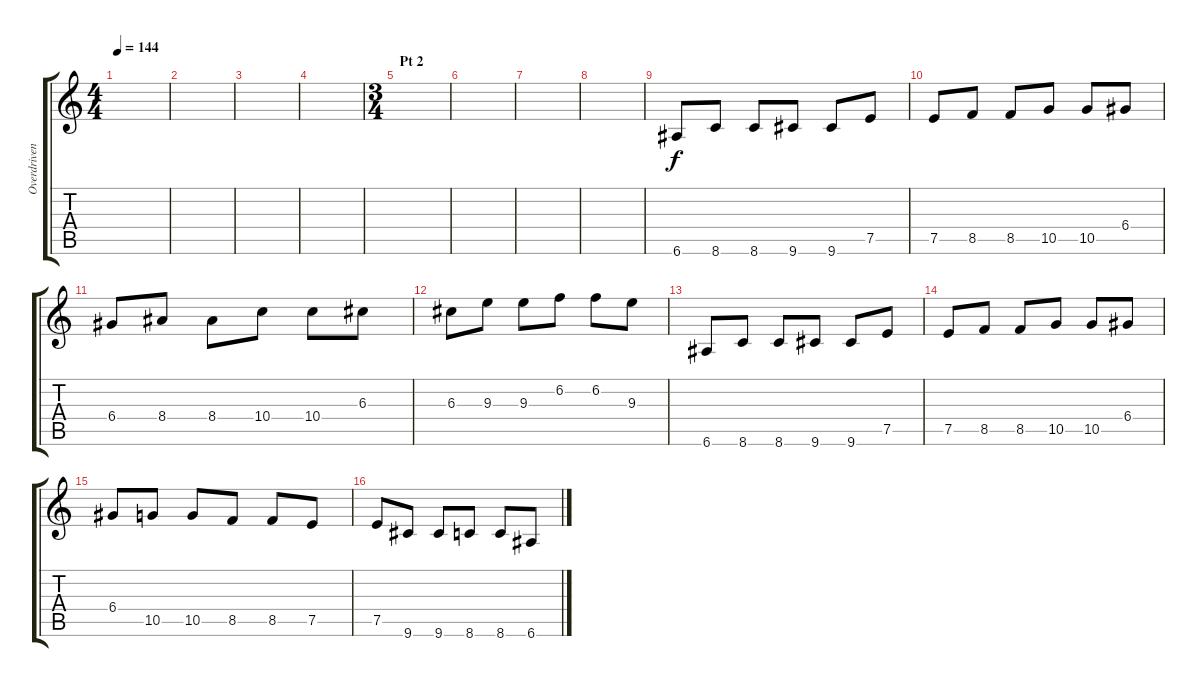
\track ("Overdriven Guitar" "Overdriven") {instrument overdrivenguitar}
\staff {score tabs}
\tuning (E4 B3 G3 D3 A2 E2) {hide}
\ts (4 4)
\tempo 144
\clef g2
\ks c
|
|
|
|
\ts (3 4)
\section ("" "Pt 2")
|
|
|
|
6.6.8 8.6.8 8.6.8 9.6.8 9.6.8 7.5.8 |
7.5.8 8.5.8 8.5.8 10.5.8 10.5.8 6.4.8 |
6.4.8 8.4.8 8.4.8 10.4.8 10.4.8 6.3.8 |
6.3.8 9.3.8 9.3.8 6.2.8 6.2.8 9.3.8 |
6.6.8 8.6.8 8.6.8 9.6.8 9.6.8 7.5.8 |
7.5.8 8.5.8 8.5.8 10.5.8 10.5.8 6.4.8 |
6.4.8 10.5.8 10.5.8 8.5.8 8.5.8 7.5.8 |
7.5.8 9.6.8 9.6.8 8.6.8 8.6.8 6.6.8
